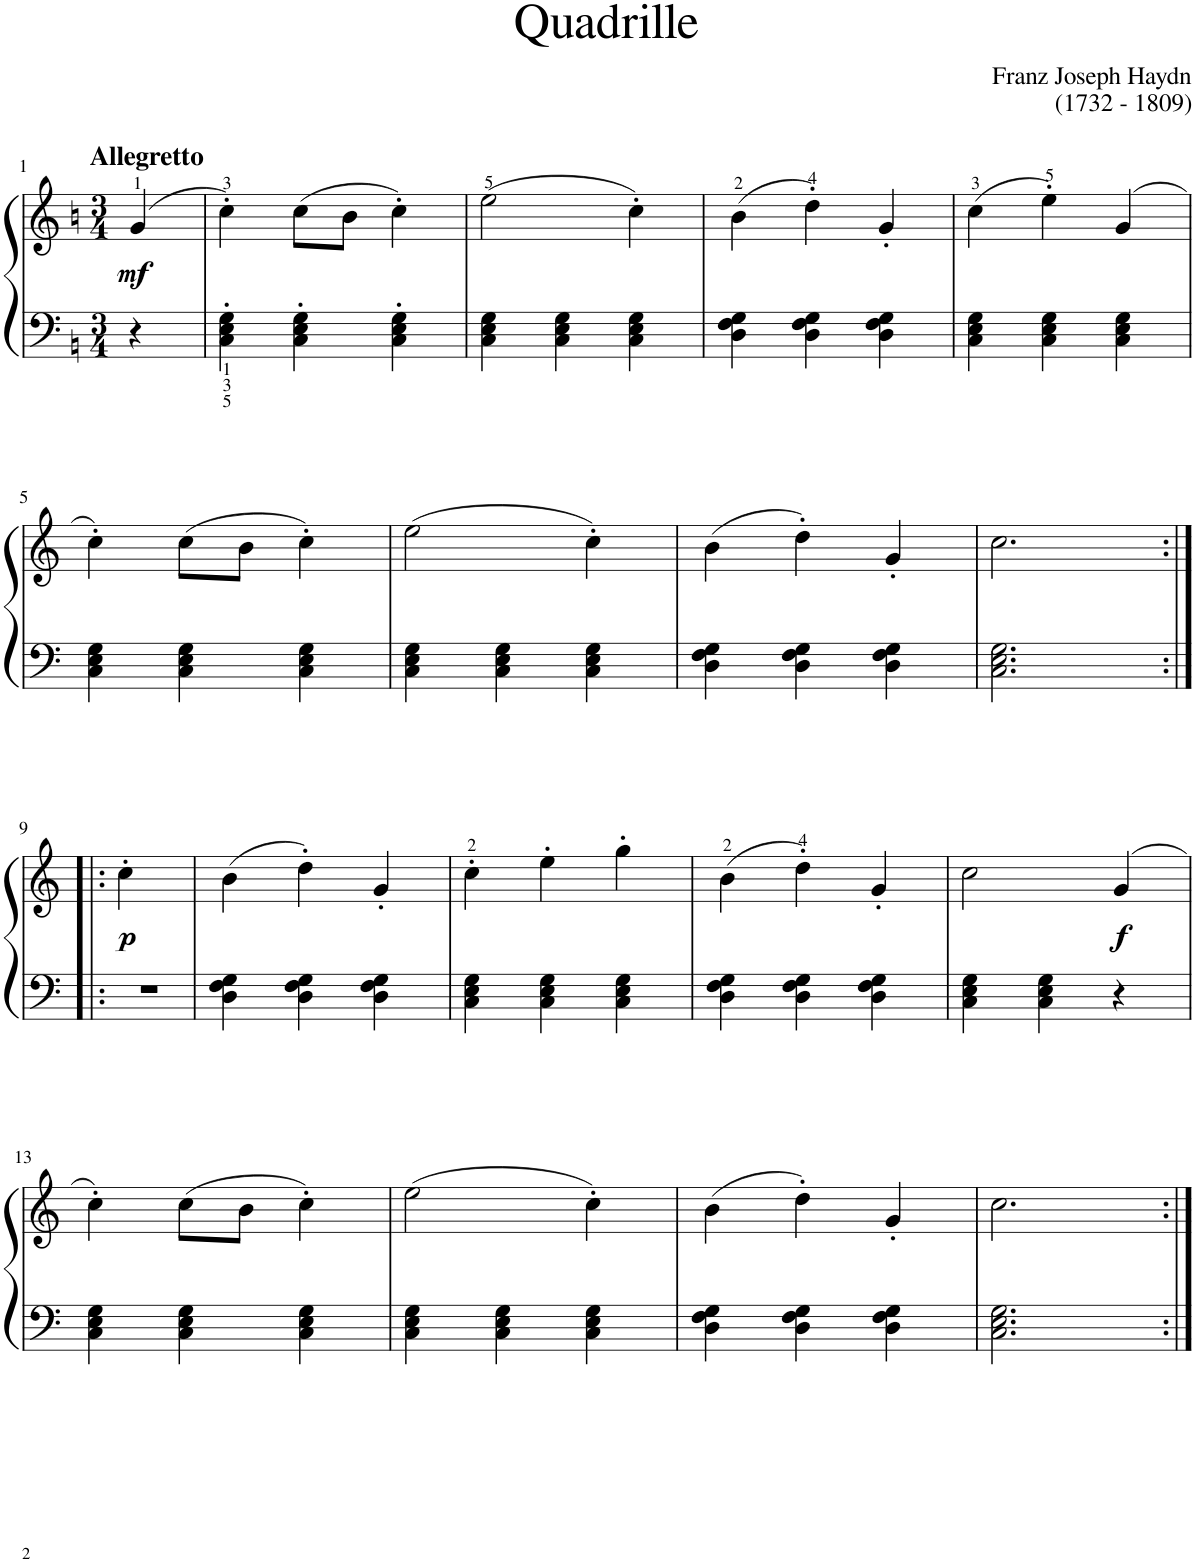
**kern	**kern	**dynam
*part1	*part1	*part1
*staff2	*staff1	*staff1/2
*I"Piano	*	*
*I'Pno	*	*
!!LO:PB:g=z
*clefF4	*clefG2	*
*k[]	*k[]	*
*M3/4	*M3/4	*
=1	=1	=1
!	!LO:TX:a:B:t=Allegretto	!
!	!	!LO:DY:b
4r	(4g/	mf
=1	=1	=1
4C\' 4E\' 4G\'	4cc'\)	.
4C\' 4E\' 4G\'	(8cc\L	.
.	8b\J	.
4C\' 4E\' 4G\'	4cc'\)	.
=2	=2	=2
4C\ 4E\ 4G\	(2ee\	.
4C\ 4E\ 4G\	.	.
4C\ 4E\ 4G\	4cc'\)	.
=3	=3	=3
4D\ 4F\ 4G\	(4b\	.
4D\ 4F\ 4G\	4dd'\)	.
4D\ 4F\ 4G\	4g'/	.
=4	=4	=4
4C\ 4E\ 4G\	(4cc\	.
4C\ 4E\ 4G\	4ee'\)	.
4C\ 4E\ 4G\	(4g/	.
!!LO:LB:g=z
=5	=5	=5
4C\ 4E\ 4G\	4cc'\)	.
4C\ 4E\ 4G\	(8cc\L	.
.	8b\J	.
4C\ 4E\ 4G\	4cc'\)	.
=6	=6	=6
4C\ 4E\ 4G\	(2ee\	.
4C\ 4E\ 4G\	.	.
4C\ 4E\ 4G\	4cc'\)	.
=7	=7	=7
4D\ 4F\ 4G\	(4b\	.
4D\ 4F\ 4G\	4dd'\)	.
4D\ 4F\ 4G\	4g'/	.
=8	=8	=8
2.C\ 2.E\ 2.G\	2.cc\	.
!!LO:LB:g=z
=9:|!|:	=9:|!|:	=9:|!|:
!	!	!LO:DY:b
2.r	4cc'\	p
.	2ryy	.
=9	=9	=9
4D\ 4F\ 4G\	(4b\	.
4D\ 4F\ 4G\	4dd'\)	.
4D\ 4F\ 4G\	4g'/	.
=10	=10	=10
4C\ 4E\ 4G\	4cc'\	.
4C\ 4E\ 4G\	4ee'\	.
4C\ 4E\ 4G\	4gg'\	.
=11	=11	=11
4D\ 4F\ 4G\	(4b\	.
4D\ 4F\ 4G\	4dd'\)	.
4D\ 4F\ 4G\	4g'/	.
=12	=12	=12
4C\ 4E\ 4G\	2cc\	.
4C\ 4E\ 4G\	.	.
!	!	!LO:DY:b
4r	(4g/	f
!!LO:LB:g=z
=13	=13	=13
4C\ 4E\ 4G\	4cc'\)	.
4C\ 4E\ 4G\	(8cc\L	.
.	8b\J	.
4C\ 4E\ 4G\	4cc'\)	.
=14	=14	=14
4C\ 4E\ 4G\	(2ee\	.
4C\ 4E\ 4G\	.	.
4C\ 4E\ 4G\	4cc'\)	.
=15	=15	=15
4D\ 4F\ 4G\	(4b\	.
4D\ 4F\ 4G\	4dd'\)	.
4D\ 4F\ 4G\	4g'/	.
=16	=16	=16
2.C\ 2.E\ 2.G\	2.cc\	.
=:|!	=:|!	=:|!
*-	*-	*-
